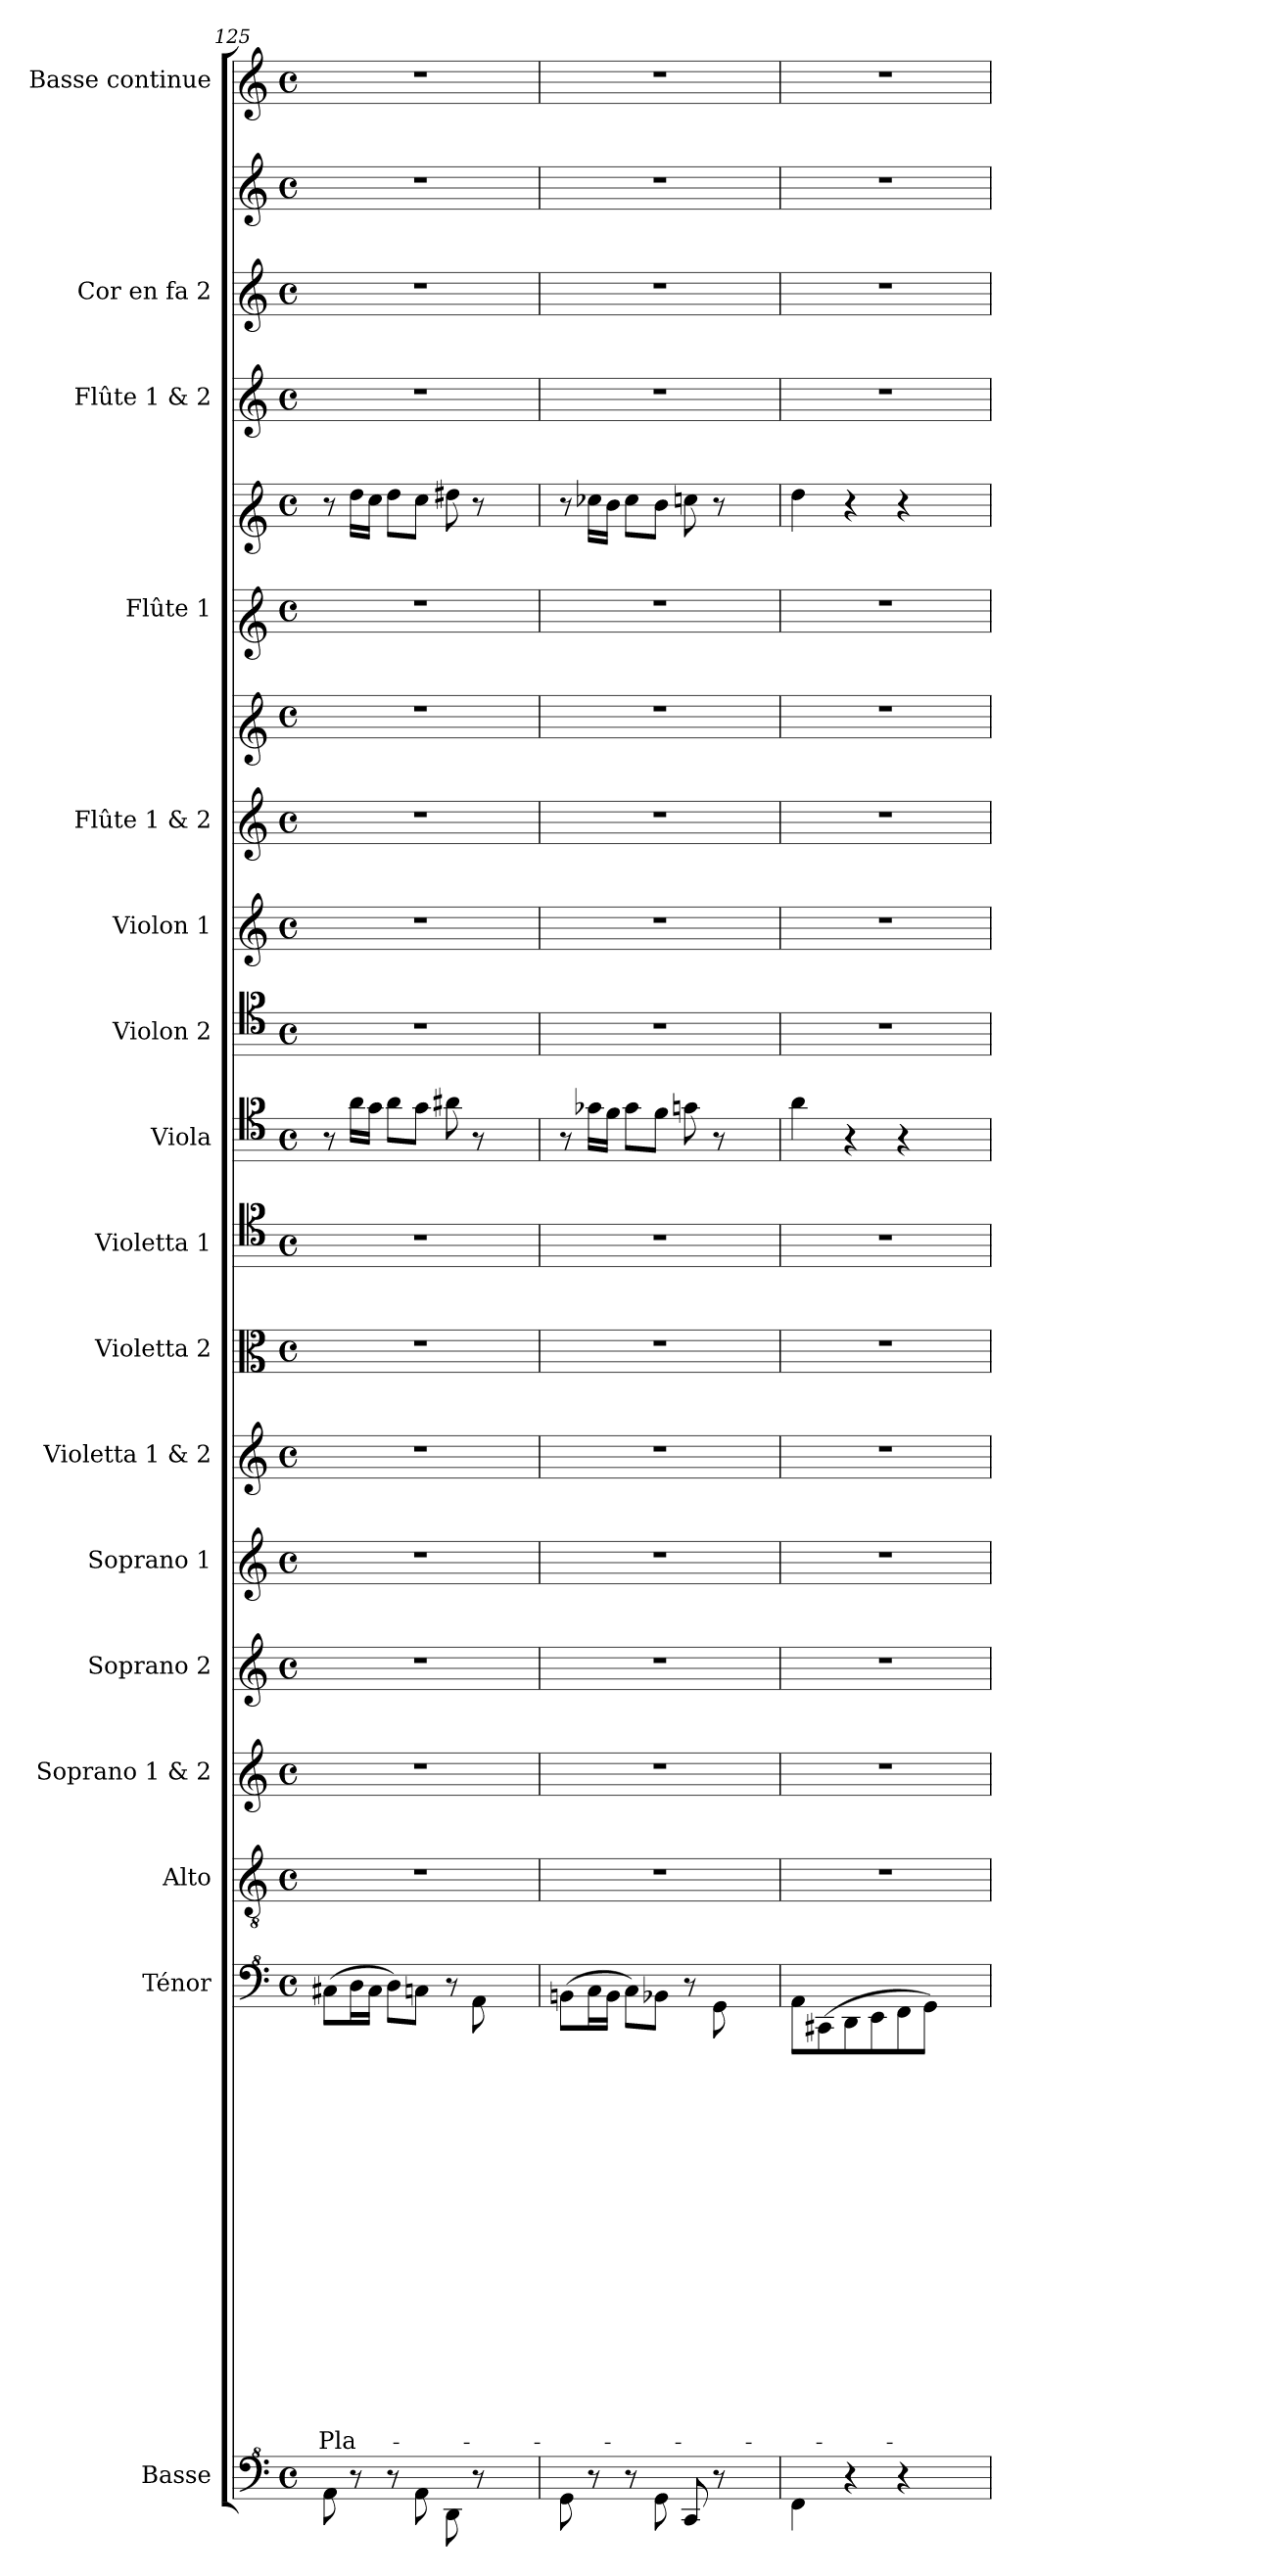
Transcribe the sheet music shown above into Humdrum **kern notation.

**kern	**kern	**text	**text	**text	**text	**text	**text	**text	**text	**text	**text	**text	**text	**text	**text	**text	**text	**text	**kern	**kern	**kern	**kern	**kern	**kern	**kern	**kern	**kern	**kern	**kern	**kern	**kern	**kern	**kern	**kern	**kern	**kern
*part17	*part16	*part16	*part16	*part16	*part16	*part16	*part16	*part16	*part16	*part16	*part16	*part16	*part16	*part16	*part16	*part16	*part16	*part16	*part15	*part14	*part13	*part12	*part11	*part10	*part9	*part8	*part7	*part6	*part5	*part5	*part4	*part4	*part3	*part2	*part2	*part1
*staff20	*staff19	*staff19	*staff19	*staff19	*staff19	*staff19	*staff19	*staff19	*staff19	*staff19	*staff19	*staff19	*staff19	*staff19	*staff19	*staff19	*staff19	*staff19	*staff18	*staff17	*staff16	*staff15	*staff14	*staff13	*staff12	*staff11	*staff10	*staff9	*staff8	*staff7	*staff6	*staff5	*staff4	*staff3	*staff2	*staff1
*I"Basse	*I"Ténor	*	*	*	*	*	*	*	*	*	*	*	*	*	*	*	*	*	*I"Alto	*I"Soprano 1 & 2	*I"Soprano 2	*I"Soprano 1	*I"Violetta 1 & 2	*I"Violetta 2	*I"Violetta 1	*I"Viola	*I"Violon 2	*I"Violon 1	*I"Flûte 1 & 2	*	*I"Flûte 1	*	*I"Flûte 1 & 2	*I"Cor en fa 2	*	*I"Basse continue
*I'Bas	*I'T	*	*	*	*	*	*	*	*	*	*	*	*	*	*	*	*	*	*I'A	*	*I'S 2	*I'S 1	*	*I'Vta 2	*I'Vta 1	*I'Vla	*I'Vln 2	*I'Vln 1	*I'Vln 1	*	*I'Fl 1	*	*	*I'Cor 2	*	*I'BC
*clefF^4	*clefF^4	*	*	*	*	*	*	*	*	*	*	*	*	*	*	*	*	*	*clefGv2	*clefG2	*clefG2	*clefG2	*clefG2	*clefC3	*clefC5	*clefC5	*clefC5	*clefG2	*clefG2	*clefG1	*clefG1	*clefG1	*clefG2	*clefG2	*clefG2	*clefG2
*ITrd7c12	*	*	*	*	*	*	*	*	*	*	*	*	*	*	*	*	*	*	*	*	*	*	*	*	*	*	*	*	*	*	*	*	*	*	*ITrd4c7	*ITrd4c7
*k[]	*k[]	*	*	*	*	*	*	*	*	*	*	*	*	*	*	*	*	*	*k[]	*k[]	*k[]	*k[]	*k[]	*k[]	*k[]	*k[]	*k[]	*k[]	*k[]	*k[]	*k[]	*k[]	*k[]	*k[]	*k[b-]	*k[b-]
*C:	*C:	*	*	*	*	*	*	*	*	*	*	*	*	*	*	*	*	*	*C:	*C:	*C:	*C:	*C:	*C:	*C:	*C:	*C:	*C:	*C:	*C:	*C:	*C:	*C:	*C:	*F:	*F:
*M4/4	*M4/4	*	*	*	*	*	*	*	*	*	*	*	*	*	*	*	*	*	*M4/4	*M4/4	*M4/4	*M4/4	*M4/4	*M4/4	*M4/4	*M4/4	*M4/4	*M4/4	*M4/4	*M4/4	*M4/4	*M4/4	*M4/4	*M4/4	*M4/4	*M4/4
*met(c)	*met(c)	*	*	*	*	*	*	*	*	*	*	*	*	*	*	*	*	*	*met(c)	*met(c)	*met(c)	*met(c)	*met(c)	*met(c)	*met(c)	*met(c)	*met(c)	*met(c)	*met(c)	*met(c)	*met(c)	*met(c)	*met(c)	*met(c)	*met(c)	*met(c)
=125	=125	=125	=125	=125	=125	=125	=125	=125	=125	=125	=125	=125	=125	=125	=125	=125	=125	=125	=125	=125	=125	=125	=125	=125	=125	=125	=125	=125	=125	=125	=125	=125	=125	=125	=125	=125
8AA\	(>8c#X\L	.	.	.	.	.	.	.	.	.	.	.	.	.	.	.	.	Pla-	1r	1r	1r	1r	1r	1r	1r	8r	1r	1r	1r	1r	1r	8r	1r	1r	1r	1r
8r	16d\L	.	.	.	.	.	.	.	.	.	.	.	.	.	.	.	.	.	.	.	.	.	.	.	.	16f\LL	.	.	.	.	.	16ff\LL	.	.	.	.
.	16c#\JJ	.	.	.	.	.	.	.	.	.	.	.	.	.	.	.	.	.	.	.	.	.	.	.	.	16e\JJ	.	.	.	.	.	16ee\JJ	.	.	.	.
8r	8d\L)	.	.	.	.	.	.	.	.	.	.	.	.	.	.	.	.	.	.	.	.	.	.	.	.	8f\L	.	.	.	.	.	8ff\L	.	.	.	.
8AA\	8cn\J	.	.	.	.	.	.	.	.	.	.	.	.	.	.	.	.	.	.	.	.	.	.	.	.	8e\J	.	.	.	.	.	8ee\J	.	.	.	.
8DD\	8r	.	.	.	.	.	.	.	.	.	.	.	.	.	.	.	.	.	.	.	.	.	.	.	.	8f#X\	.	.	.	.	.	8ff#X\	.	.	.	.
8r	8A\	.	.	.	.	.	.	.	.	.	.	.	.	.	.	.	.	.	.	.	.	.	.	.	.	8r	.	.	.	.	.	8r	.	.	.	.
4ryy	4ryy	.	.	.	.	.	.	.	.	.	.	.	.	.	.	.	.	.	.	.	.	.	.	.	.	4ryy	.	.	.	.	.	4ryy	.	.	.	.
!!LO:PB:g=z
=126	=126	=126	=126	=126	=126	=126	=126	=126	=126	=126	=126	=126	=126	=126	=126	=126	=126	=126	=126	=126	=126	=126	=126	=126	=126	=126	=126	=126	=126	=126	=126	=126	=126	=126	=126	=126
8GG\	(>8Bn\L	.	.	.	.	.	.	.	.	.	.	.	.	.	.	.	.	.	1r	1r	1r	1r	1r	1r	1r	8r	1r	1r	1r	1r	1r	8r	1r	1r	1r	1r
8r	16c\L	.	.	.	.	.	.	.	.	.	.	.	.	.	.	.	.	.	.	.	.	.	.	.	.	16e-X\LL	.	.	.	.	.	16ee-X\LL	.	.	.	.
.	16B\JJ	.	.	.	.	.	.	.	.	.	.	.	.	.	.	.	.	.	.	.	.	.	.	.	.	16d\JJ	.	.	.	.	.	16dd\JJ	.	.	.	.
8r	8c\L)	.	.	.	.	.	.	.	.	.	.	.	.	.	.	.	.	.	.	.	.	.	.	.	.	8e-\L	.	.	.	.	.	8ee-\L	.	.	.	.
8GG\	8B-X\J	.	.	.	.	.	.	.	.	.	.	.	.	.	.	.	.	.	.	.	.	.	.	.	.	8d\J	.	.	.	.	.	8dd\J	.	.	.	.
8CC/	8r	.	.	.	.	.	.	.	.	.	.	.	.	.	.	.	.	.	.	.	.	.	.	.	.	8en\	.	.	.	.	.	8een\	.	.	.	.
8r	8G\	.	.	.	.	.	.	.	.	.	.	.	.	.	.	.	.	.	.	.	.	.	.	.	.	8r	.	.	.	.	.	8r	.	.	.	.
4ryy	4ryy	.	.	.	.	.	.	.	.	.	.	.	.	.	.	.	.	.	.	.	.	.	.	.	.	4ryy	.	.	.	.	.	4ryy	.	.	.	.
=127	=127	=127	=127	=127	=127	=127	=127	=127	=127	=127	=127	=127	=127	=127	=127	=127	=127	=127	=127	=127	=127	=127	=127	=127	=127	=127	=127	=127	=127	=127	=127	=127	=127	=127	=127	=127
4FF\	8A\L	.	.	.	.	.	.	.	.	.	.	.	.	.	.	.	.	.	1r	1r	1r	1r	1r	1r	1r	4f\	1r	1r	1r	1r	1r	4ff\	1r	1r	1r	1r
.	(>8C#X\	.	.	.	.	.	.	.	.	.	.	.	.	.	.	.	.	.	.	.	.	.	.	.	.	.	.	.	.	.	.	.	.	.	.	.
4r	8D\	.	.	.	.	.	.	.	.	.	.	.	.	.	.	.	.	.	.	.	.	.	.	.	.	4r	.	.	.	.	.	4r	.	.	.	.
.	8E\	.	.	.	.	.	.	.	.	.	.	.	.	.	.	.	.	.	.	.	.	.	.	.	.	.	.	.	.	.	.	.	.	.	.	.
4r	8F\	.	.	.	.	.	.	.	.	.	.	.	.	.	.	.	.	.	.	.	.	.	.	.	.	4r	.	.	.	.	.	4r	.	.	.	.
.	8G\J)	.	.	.	.	.	.	.	.	.	.	.	.	.	.	.	.	.	.	.	.	.	.	.	.	.	.	.	.	.	.	.	.	.	.	.
4ryy	4ryy	.	.	.	.	.	.	.	.	.	.	.	.	.	.	.	.	.	.	.	.	.	.	.	.	4ryy	.	.	.	.	.	4ryy	.	.	.	.
=	=	=	=	=	=	=	=	=	=	=	=	=	=	=	=	=	=	=	=	=	=	=	=	=	=	=	=	=	=	=	=	=	=	=	=	=
*-	*-	*-	*-	*-	*-	*-	*-	*-	*-	*-	*-	*-	*-	*-	*-	*-	*-	*-	*-	*-	*-	*-	*-	*-	*-	*-	*-	*-	*-	*-	*-	*-	*-	*-	*-	*-
